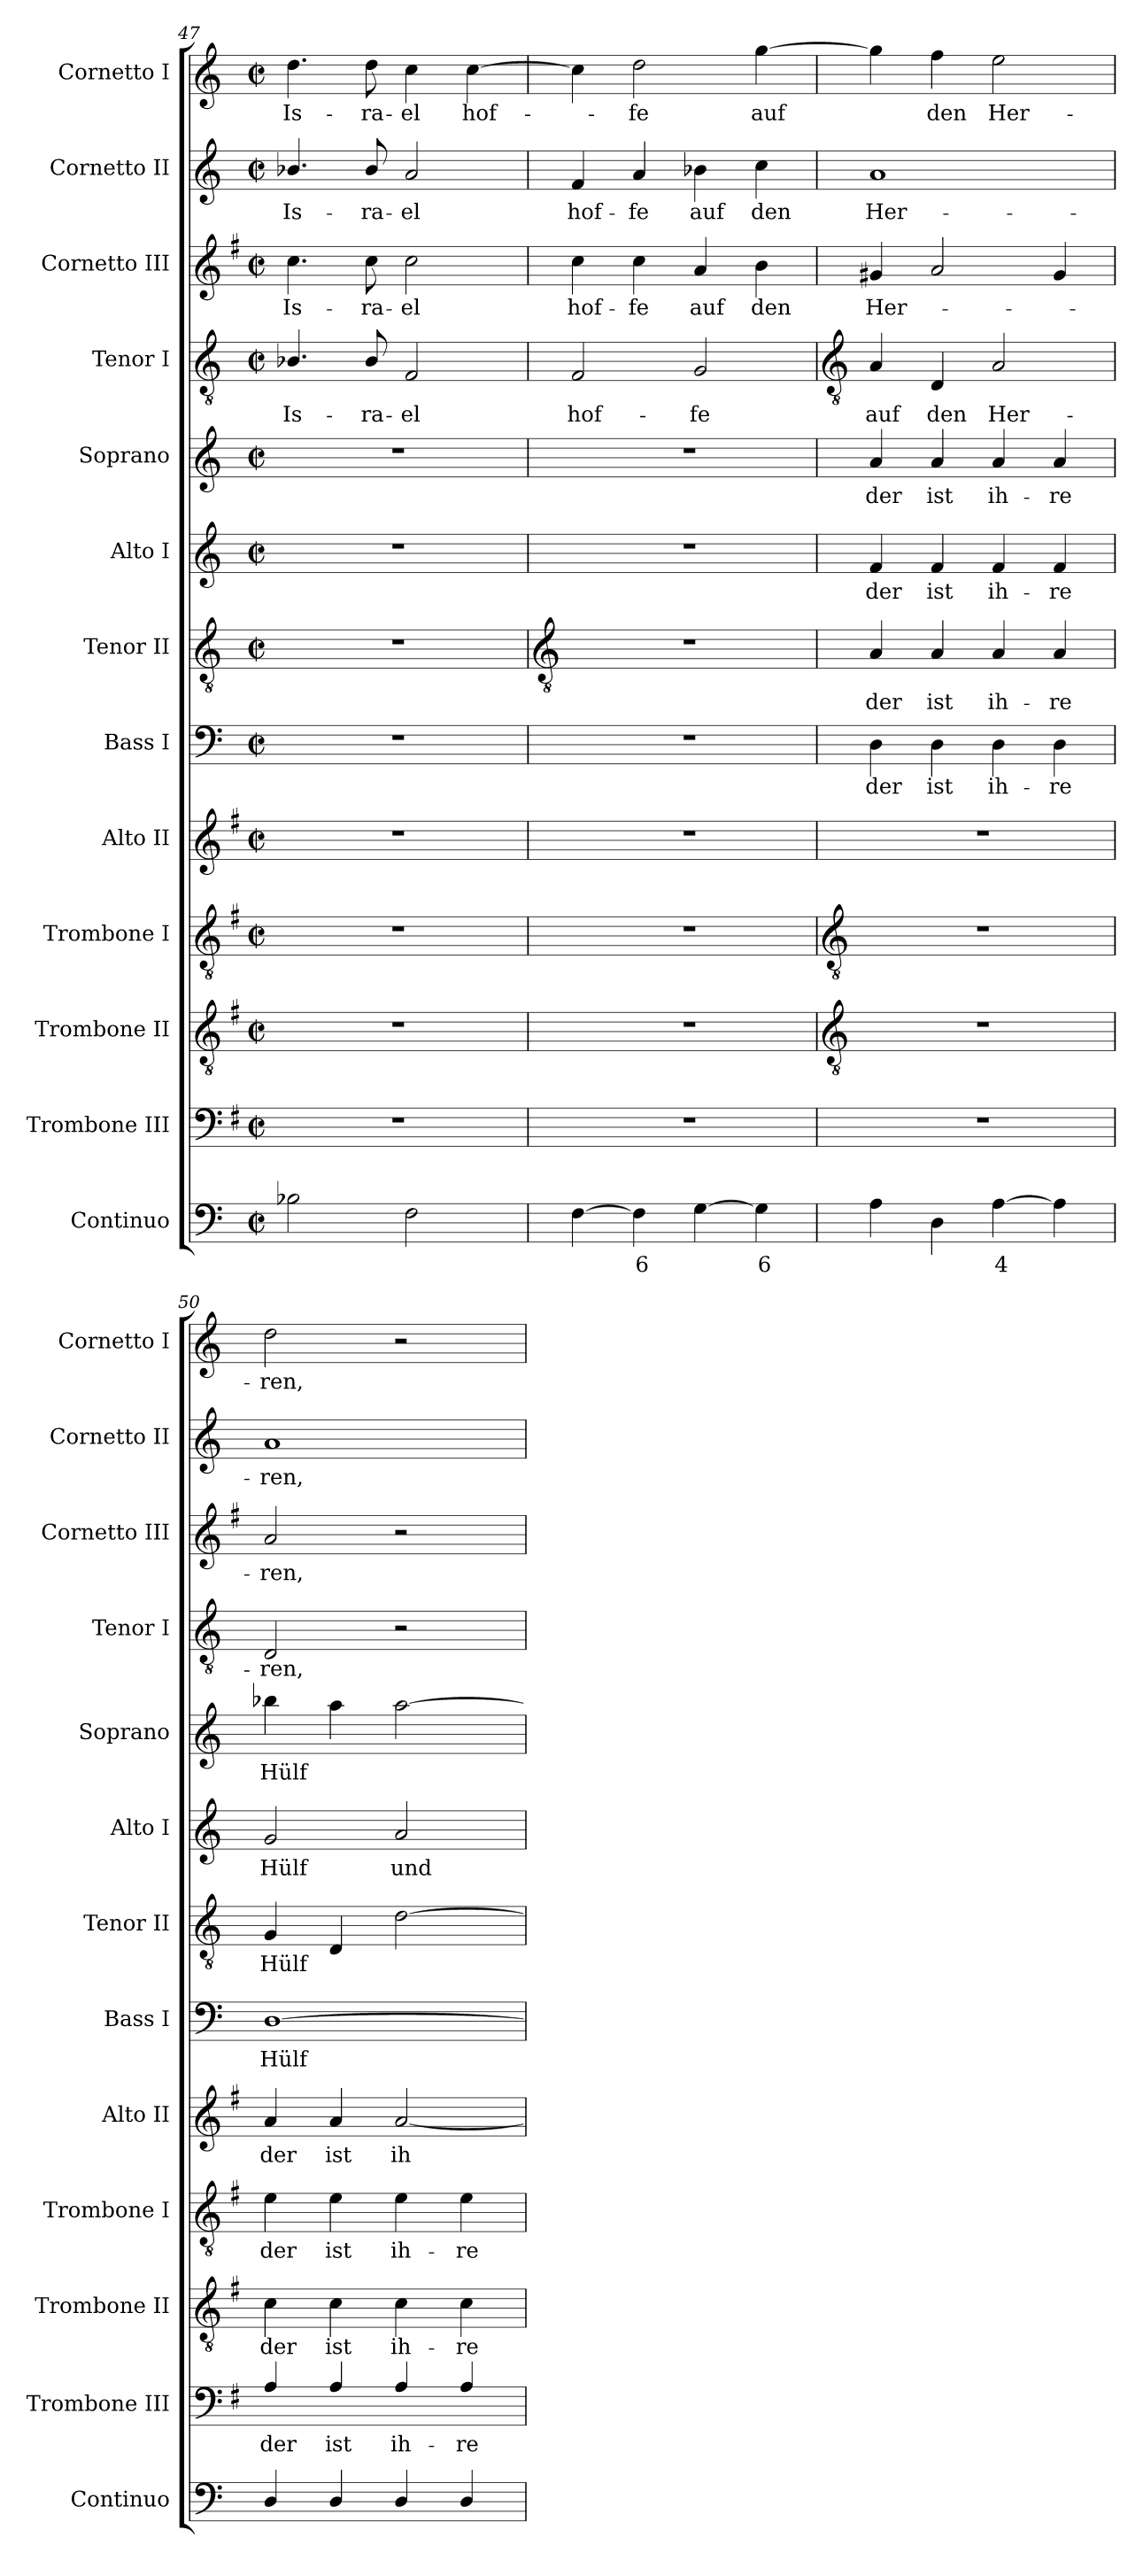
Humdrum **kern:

**kern	**text	**kern	**text	**kern	**text	**kern	**text	**kern	**text	**kern	**text	**kern	**text	**kern	**text	**kern	**text	**kern	**text	**kern	**text	**kern	**text	**kern	**text
*part13	*part13	*part12	*part12	*part11	*part11	*part10	*part10	*part9	*part9	*part8	*part8	*part7	*part7	*part6	*part6	*part5	*part5	*part4	*part4	*part3	*part3	*part2	*part2	*part1	*part1
*staff13	*staff13	*staff12	*staff12	*staff11	*staff11	*staff10	*staff10	*staff9	*staff9	*staff8	*staff8	*staff7	*staff7	*staff6	*staff6	*staff5	*staff5	*staff4	*staff4	*staff3	*staff3	*staff2	*staff2	*staff1	*staff1
*I"Continuo	*	*I"Trombone III	*	*I"Trombone II	*	*I"Trombone I	*	*I"Alto II	*	*I"Bass I	*	*I"Tenor II	*	*I"Alto I	*	*I"Soprano	*	*I"Tenor I	*	*I"Cornetto III	*	*I"Cornetto II	*	*I"Cornetto I	*
*I'Continuo	*	*I'Trombone III	*	*I'Trombone II	*	*I'Trombone I	*	*I'Alto II	*	*I'Bass I	*	*I'Tenor II	*	*I'Alto I	*	*I'Soprano	*	*I'Tenor I	*	*I'Cornetto III	*	*I'Cornetto II	*	*I'Cornetto I	*
*clefF4	*	*clefF4	*	*clefGv2	*	*clefGv2	*	*clefG2	*	*clefF4	*	*clefGv2	*	*clefG2	*	*clefG2	*	*clefGv2	*	*clefG2	*	*clefG2	*	*clefG2	*
*	*	*ITrd4c7	*	*ITrd4c7	*	*ITrd4c7	*	*ITrd4c7	*	*	*	*	*	*	*	*	*	*	*	*ITrd4c7	*	*	*	*	*
*k[]	*	*k[]	*	*k[]	*	*k[]	*	*k[]	*	*k[]	*	*k[]	*	*k[]	*	*k[]	*	*k[]	*	*k[]	*	*k[]	*	*k[]	*
*C:	*	*C:	*	*C:	*	*C:	*	*C:	*	*C:	*	*C:	*	*C:	*	*C:	*	*C:	*	*C:	*	*C:	*	*C:	*
*M2/2	*	*M2/2	*	*M2/2	*	*M2/2	*	*M2/2	*	*M2/2	*	*M2/2	*	*M2/2	*	*M2/2	*	*M2/2	*	*M2/2	*	*M2/2	*	*M2/2	*
*met(c|)	*	*met(c|)	*	*met(c|)	*	*met(c|)	*	*met(c|)	*	*met(c|)	*	*met(c|)	*	*met(c|)	*	*met(c|)	*	*met(c|)	*	*met(c|)	*	*met(c|)	*	*met(c|)	*
=47	=47	=47	=47	=47	=47	=47	=47	=47	=47	=47	=47	=47	=47	=47	=47	=47	=47	=47	=47	=47	=47	=47	=47	=47	=47
!	!	!	!	!	!	!	!	!	!	!	!	!	!	!	!	!	!	!	!LO:LY:b	!	!LO:LY:b	!	!LO:LY:b	!	!LO:LY:b
2B-X	.	1r	.	1r	.	1r	.	1r	.	1r	.	1r	.	1r	.	1r	.	4.B-X/	Is-	4.f	Is-	4.b-X/	Is-	4.dd	Is-
!	!	!	!	!	!	!	!	!	!	!	!	!	!	!	!	!	!	!	!LO:LY:b	!	!LO:LY:b	!	!LO:LY:b	!	!LO:LY:b
.	.	.	.	.	.	.	.	.	.	.	.	.	.	.	.	.	.	8B-/	-ra-	8f	-ra-	8b-/	-ra-	8dd	-ra-
!	!	!	!	!	!	!	!	!	!	!	!	!	!	!	!	!	!	!	!LO:LY:b	!	!LO:LY:b	!	!LO:LY:b	!	!LO:LY:b
2F	.	.	.	.	.	.	.	.	.	.	.	.	.	.	.	.	.	2F	-el	2f	-el	2a	-el	4cc	-el
!	!	!	!	!	!	!	!	!	!	!	!	!	!	!	!	!	!	!	!	!	!	!	!	!	!LO:LY:b
.	.	.	.	.	.	.	.	.	.	.	.	.	.	.	.	.	.	.	.	.	.	.	.	[4cc	hof-
!!LO:LB:g=z
=48	=48	=48	=48	=48	=48	=48	=48	=48	=48	=48	=48	=48	=48	=48	=48	=48	=48	=48	=48	=48	=48	=48	=48	=48	=48
*	*	*	*	*	*	*	*	*	*	*	*	*clefGv2	*	*	*	*	*	*	*	*	*	*	*	*	*
!	!	!	!	!	!	!	!	!	!	!	!	!	!	!	!	!	!	!	!LO:LY:b	!	!LO:LY:b	!	!LO:LY:b	!	!
[4F	.	1r	.	1r	.	1r	.	1r	.	1r	.	1r	.	1r	.	1r	.	2F	hof-	4f	hof-	4f	hof-	4cc]	.
!	!LO:LY:b	!	!	!	!	!	!	!	!	!	!	!	!	!	!	!	!	!	!	!	!LO:LY:b	!	!LO:LY:b	!	!LO:LY:b
4F]	6	.	.	.	.	.	.	.	.	.	.	.	.	.	.	.	.	.	.	4f	-fe	4a	-fe	2dd	fe
!	!	!	!	!	!	!	!	!	!	!	!	!	!	!	!	!	!	!	!LO:LY:b	!	!LO:LY:b	!	!LO:LY:b	!	!
[4G	.	.	.	.	.	.	.	.	.	.	.	.	.	.	.	.	.	2G	-fe	4d	auf	4b-X	auf	.	.
!	!LO:LY:b	!	!	!	!	!	!	!	!	!	!	!	!	!	!	!	!	!	!	!	!LO:LY:b	!	!LO:LY:b	!	!LO:LY:b
4G]	6	.	.	.	.	.	.	.	.	.	.	.	.	.	.	.	.	.	.	4e	den	4cc	den	[4gg	auf
!!LO:LB:g=z
=49	=49	=49	=49	=49	=49	=49	=49	=49	=49	=49	=49	=49	=49	=49	=49	=49	=49	=49	=49	=49	=49	=49	=49	=49	=49
*	*	*	*	*clefGv2	*	*clefGv2	*	*	*	*	*	*	*	*	*	*	*	*clefGv2	*	*	*	*	*	*	*
!	!	!	!	!	!	!	!	!	!	!	!LO:LY:b	!	!LO:LY:b	!	!LO:LY:b	!	!LO:LY:b	!	!LO:LY:b	!	!LO:LY:b	!	!LO:LY:b	!	!
4A	.	1r	.	1r	.	1r	.	1r	.	4D	der	4A	der	4f	der	4a	der	4A	auf	4c#X	Her-	1a	Her-	4gg]	.
!	!	!	!	!	!	!	!	!	!	!	!LO:LY:b	!	!LO:LY:b	!	!LO:LY:b	!	!LO:LY:b	!	!LO:LY:b	!	!	!	!	!	!LO:LY:b
4D	.	.	.	.	.	.	.	.	.	4D	ist	4A	ist	4f	ist	4a	ist	4D	den	2d	.	.	.	4ff	den
!	!LO:LY:b	!	!	!	!	!	!	!	!	!	!LO:LY:b	!	!LO:LY:b	!	!LO:LY:b	!	!LO:LY:b	!	!LO:LY:b	!	!	!	!	!	!LO:LY:b
[4A	4	.	.	.	.	.	.	.	.	4D	ih-	4A	ih-	4f	ih-	4a	ih-	2A	Her-	.	.	.	.	2ee	Her-
!	!	!	!	!	!	!	!	!	!	!	!LO:LY:b	!	!LO:LY:b	!	!LO:LY:b	!	!LO:LY:b	!	!	!	!	!	!	!	!
4A]	.	.	.	.	.	.	.	.	.	4D	-re	4A	-re	4f	-re	4a	-re	.	.	4c#	.	.	.	.	.
=50	=50	=50	=50	=50	=50	=50	=50	=50	=50	=50	=50	=50	=50	=50	=50	=50	=50	=50	=50	=50	=50	=50	=50	=50	=50
!	!	!	!LO:LY:b	!	!LO:LY:b	!	!LO:LY:b	!	!LO:LY:b	!	!LO:LY:b	!	!LO:LY:b	!	!LO:LY:b	!	!LO:LY:b	!	!LO:LY:b	!	!LO:LY:b	!	!LO:LY:b	!	!LO:LY:b
4D/	.	4D/	der	4F	der	4A	der	4d	der	[1D	Hülf	4G	Hülf	2g	Hülf	4bb-X	Hülf	2D	-ren,	2d	ren,	1a	-ren,	2dd	-ren,
!	!	!	!LO:LY:b	!	!LO:LY:b	!	!LO:LY:b	!	!LO:LY:b	!	!	!	!	!	!	!	!	!	!	!	!	!	!	!	!
4D/	.	4D/	ist	4F	ist	4A	ist	4d	ist	.	.	4D	.	.	.	4aa	.	.	.	.	.	.	.	.	.
!	!	!	!LO:LY:b	!	!LO:LY:b	!	!LO:LY:b	!	!LO:LY:b	!	!	!	!	!	!LO:LY:b	!	!	!	!	!	!	!	!	!	!
4D/	.	4D/	ih-	4F	ih-	4A	ih-	[2d	ih-	.	.	[2d	.	2a	und	[2aa	.	2r	.	2r	.	.	.	2r	.
!	!	!	!LO:LY:b	!	!LO:LY:b	!	!LO:LY:b	!	!	!	!	!	!	!	!	!	!	!	!	!	!	!	!	!	!
4D/	.	4D/	-re	4F	-re	4A	-re	.	.	.	.	.	.	.	.	.	.	.	.	.	.	.	.	.	.
=	=	=	=	=	=	=	=	=	=	=	=	=	=	=	=	=	=	=	=	=	=	=	=	=	=
*-	*-	*-	*-	*-	*-	*-	*-	*-	*-	*-	*-	*-	*-	*-	*-	*-	*-	*-	*-	*-	*-	*-	*-	*-	*-
